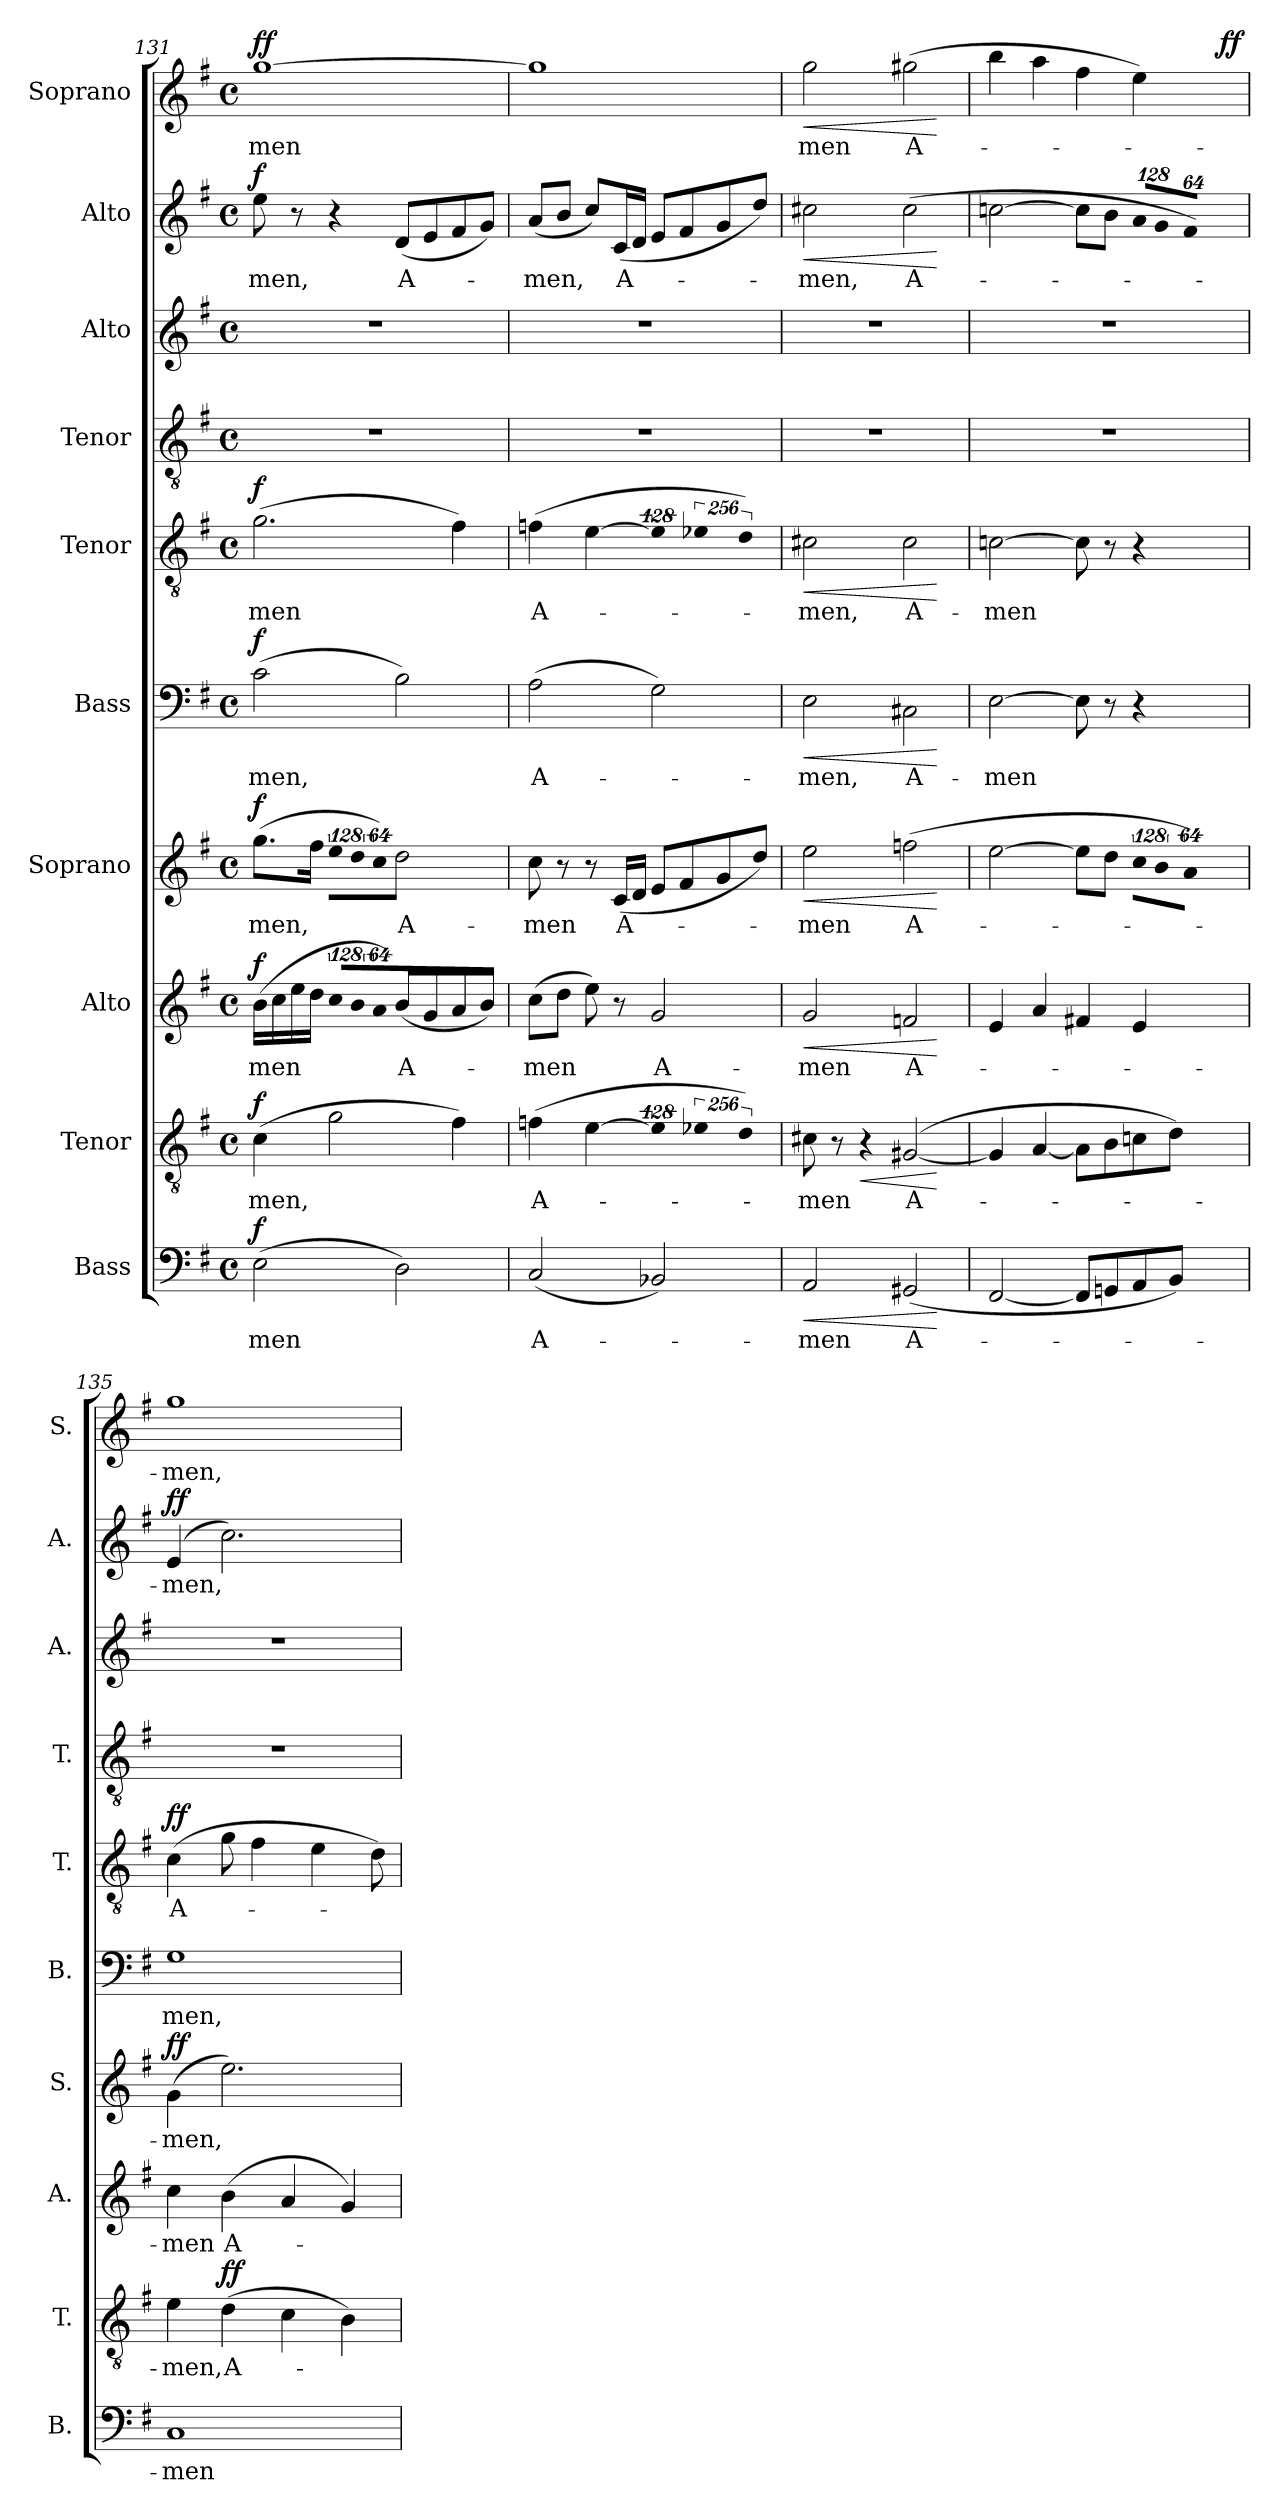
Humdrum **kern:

**kern	**text	**dynam	**kern	**text	**dynam	**kern	**text	**dynam	**kern	**text	**dynam	**kern	**text	**dynam	**kern	**text	**dynam	**kern	**kern	**kern	**text	**dynam	**kern	**text	**dynam
*part10	*part10	*part10	*part9	*part9	*part9	*part8	*part8	*part8	*part7	*part7	*part7	*part6	*part6	*part6	*part5	*part5	*part5	*part4	*part3	*part2	*part2	*part2	*part1	*part1	*part1
*staff10	*staff10	*staff10	*staff9	*staff9	*staff9	*staff8	*staff8	*staff8	*staff7	*staff7	*staff7	*staff6	*staff6	*staff6	*staff5	*staff5	*staff5	*staff4	*staff3	*staff2	*staff2	*staff2	*staff1	*staff1	*staff1
*I"Bass	*	*	*I"Tenor	*	*	*I"Alto	*	*	*I"Soprano	*	*	*I"Bass	*	*	*I"Tenor	*	*	*I"Tenor	*I"Alto	*I"Alto	*	*	*I"Soprano	*	*
*I'B.	*	*	*I'T.	*	*	*I'A.	*	*	*I'S.	*	*	*I'B.	*	*	*I'T.	*	*	*I'T.	*I'A.	*I'A.	*	*	*I'S.	*	*
*clefF4	*	*	*clefGv2	*	*	*clefG2	*	*	*clefG2	*	*	*clefF4	*	*	*clefGv2	*	*	*clefGv2	*clefG2	*clefG2	*	*	*clefG2	*	*
*	*	*	*ITrd7c12	*	*	*	*	*	*	*	*	*	*	*	*ITrd7c12	*	*	*ITrd7c12	*	*	*	*	*	*	*
*k[f#]	*	*	*k[f#]	*	*	*k[f#]	*	*	*k[f#]	*	*	*k[f#]	*	*	*k[f#]	*	*	*k[f#]	*k[f#]	*k[f#]	*	*	*k[f#]	*	*
*G:	*	*	*G:	*	*	*G:	*	*	*G:	*	*	*G:	*	*	*G:	*	*	*G:	*G:	*G:	*	*	*G:	*	*
*M4/4	*	*	*M4/4	*	*	*M4/4	*	*	*M4/4	*	*	*M4/4	*	*	*M4/4	*	*	*M4/4	*M4/4	*M4/4	*	*	*M4/4	*	*
*met(c)	*	*	*met(c)	*	*	*met(c)	*	*	*met(c)	*	*	*met(c)	*	*	*met(c)	*	*	*met(c)	*met(c)	*met(c)	*	*	*met(c)	*	*
=131	=131	=131	=131	=131	=131	=131	=131	=131	=131	=131	=131	=131	=131	=131	=131	=131	=131	=131	=131	=131	=131	=131	=131	=131	=131
!	!LO:LY:b:color=#000000	!	!	!	!	!	!	!	!	!	!	!	!	!	!	!	!	!	!	!	!	!	!	!	!
!	!	!	!	!LO:LY:b:color=#000000	!	!	!	!	!	!	!	!	!	!	!	!	!	!	!	!	!	!	!	!	!
!	!	!	!	!	!	!	!LO:LY:b:color=#000000	!	!	!	!	!	!	!	!	!	!	!	!	!	!	!	!	!	!
!	!	!	!	!	!	!	!	!	!	!LO:LY:b:color=#000000	!	!	!	!	!	!	!	!	!	!	!	!	!	!	!
!	!	!	!	!	!	!	!	!	!	!	!	!	!LO:LY:b:color=#000000	!	!	!	!	!	!	!	!	!	!	!	!
!	!	!	!	!	!	!	!	!	!	!	!	!	!	!	!	!LO:LY:b:color=#000000	!	!	!	!	!	!	!	!	!
!	!	!	!	!	!	!	!	!	!	!	!	!	!	!	!	!	!	!	!	!	!LO:LY:b:color=#000000	!	!	!	!
!	!	!	!	!	!	!	!	!	!	!	!	!	!	!	!	!	!	!	!	!	!	!	!	!LO:LY:b:color=#000000	!
(2Ei\	-men	f	(4Ci\	-men,	f	(16bi\LL	-men	f	(8.ggi\L	-men,	f	(2ci\	-men,	f	(2.Gi\	-men	f	1r	1r	8eei\	-men,	f	[>1ggi	-men	f f
.	.	.	.	.	.	16cci\	.	.	.	.	.	.	.	.	.	.	.	.	.	.	.	.	.	.	.
.	.	.	.	.	.	16eei\	.	.	.	.	.	.	.	.	.	.	.	.	.	8r	.	.	.	.	.
.	.	.	.	.	.	16ddi\JJ	.	.	16ff#i\Jk	.	.	.	.	.	.	.	.	.	.	.	.	.	.	.	.
!	!	!	!	!	!	!LO:N:vis=8	!	!	!LO:N:vis=8	!	!	!	!	!	!	!	!	!	!	!	!	!	!	!	!
.	.	.	2Gi\	.	.	1024%85cci\L	.	.	1024%85eei\L	.	.	.	.	.	.	.	.	.	.	4r	.	.	.	.	.
!	!	!	!	!	!	!LO:N:vis=8	!	!	!LO:N:vis=8	!	!	!	!	!	!	!	!	!	!	!	!	!	!	!	!
.	.	.	.	.	.	1024%85bi\	.	.	1024%85ddi\	.	.	.	.	.	.	.	.	.	.	.	.	.	.	.	.
!	!	!	!	!	!	!LO:N:vis=8	!	!	!LO:N:vis=8	!	!	!	!	!	!	!	!	!	!	!	!	!	!	!	!
.	.	.	.	.	.	512%43ai\J)	.	.	512%43cci\J)	.	.	.	.	.	.	.	.	.	.	.	.	.	.	.	.
!	!	!	!	!	!	!	!LO:LY:b:color=#000000	!	!	!	!	!	!	!	!	!	!	!	!	!	!	!	!	!	!
!	!	!	!	!	!	!	!	!	!	!LO:LY:b:color=#000000	!	!	!	!	!	!	!	!	!	!	!	!	!	!	!
!	!	!	!	!	!	!	!	!	!	!	!	!	!	!	!	!	!	!	!	!	!LO:LY:b:color=#000000	!	!	!	!
2Di\)	.	.	.	.	.	(8bi/L	A-	.	2ddi\	A-	.	2Bi\)	.	.	.	.	.	.	.	(8di/L	A-	.	.	.	.
.	.	.	.	.	.	8gi/	.	.	.	.	.	.	.	.	.	.	.	.	.	8ei/	.	.	.	.	.
.	.	.	4F#i\)	.	.	8ai/	.	.	.	.	.	.	.	.	4F#i\)	.	.	.	.	8f#i/	.	.	.	.	.
.	.	.	.	.	.	8bi/J)	.	.	.	.	.	.	.	.	.	.	.	.	.	8gi/J)	.	.	.	.	.
=132	=132	=132	=132	=132	=132	=132	=132	=132	=132	=132	=132	=132	=132	=132	=132	=132	=132	=132	=132	=132	=132	=132	=132	=132	=132
!	!LO:LY:b:color=#000000	!	!	!	!	!	!	!	!	!	!	!	!	!	!	!	!	!	!	!	!	!	!	!	!
!	!	!	!	!LO:LY:b:color=#000000	!	!	!	!	!	!	!	!	!	!	!	!	!	!	!	!	!	!	!	!	!
!	!	!	!	!	!	!	!LO:LY:b:color=#000000	!	!	!	!	!	!	!	!	!	!	!	!	!	!	!	!	!	!
!	!	!	!	!	!	!	!	!	!	!LO:LY:b:color=#000000	!	!	!	!	!	!	!	!	!	!	!	!	!	!	!
!	!	!	!	!	!	!	!	!	!	!	!	!	!LO:LY:b:color=#000000	!	!	!	!	!	!	!	!	!	!	!	!
!	!	!	!	!	!	!	!	!	!	!	!	!	!	!	!	!LO:LY:b:color=#000000	!	!	!	!	!	!	!	!	!
!	!	!	!	!	!	!	!	!	!	!	!	!	!	!	!	!	!	!	!	!	!LO:LY:b:color=#000000	!	!	!	!
(2Ci/	A-	.	(4Fni\	A-	.	(8cci\L	-men	.	8cci\	-men	.	(2Ai\	A-	.	(4Fni\	A-	.	1r	1r	(8ai/L	-men,	.	1ggi]	.	.
.	.	.	.	.	.	8ddi\J	.	.	8r	.	.	.	.	.	.	.	.	.	.	8bi/J	.	.	.	.	.
.	.	.	[<4Ei\	.	.	8eei\)	.	.	8r	.	.	.	.	.	[>4Ei\	.	.	.	.	8cci/L)	.	.	.	.	.
!	!	!	!	!	!	!	!	!	!	!LO:LY:b:color=#000000	!	!	!	!	!	!	!	!	!	!	!	!	!	!	!
!	!	!	!	!	!	!	!	!	!	!	!	!	!	!	!	!	!	!	!	!	!LO:LY:b:color=#000000	!	!	!	!
.	.	.	.	.	.	8r	.	.	(16ci/LL	A-	.	.	.	.	.	.	.	.	.	(16ci/L	A-	.	.	.	.
.	.	.	.	.	.	.	.	.	16di/JJ	.	.	.	.	.	.	.	.	.	.	16di/JJ	.	.	.	.	.
!	!	!	!LO:N:vis=4	!	!	!	!	!	!	!	!	!	!	!	!	!	!	!	!	!	!	!	!	!	!
!	!	!	!	!	!	!	!LO:LY:b:color=#000000	!	!	!	!	!	!	!	!LO:N:vis=4	!	!	!	!	!	!	!	!	!	!
2BB-Xi/)	.	.	512%85Ei\]	.	.	2gi/	A-	.	8ei/L	.	.	2Gi\)	.	.	512%85Ei\]	.	.	.	.	8ei/L	.	.	.	.	.
.	.	.	.	.	.	.	.	.	8f#i/	.	.	.	.	.	.	.	.	.	.	8f#i/	.	.	.	.	.
!	!	!	!LO:N:vis=4	!	!	!	!	!	!	!	!	!	!	!	!LO:N:vis=4	!	!	!	!	!	!	!	!	!	!
.	.	.	1024%171E-Xi\	.	.	.	.	.	.	.	.	.	.	.	1024%171E-Xi\	.	.	.	.	.	.	.	.	.	.
.	.	.	.	.	.	.	.	.	8gi/	.	.	.	.	.	.	.	.	.	.	8gi/	.	.	.	.	.
!	!	!	!LO:N:vis=4	!	!	!	!	!	!	!	!	!	!	!	!LO:N:vis=4	!	!	!	!	!	!	!	!	!	!
.	.	.	1024%171Di\)	.	.	.	.	.	.	.	.	.	.	.	1024%171Di\)	.	.	.	.	.	.	.	.	.	.
.	.	.	.	.	.	.	.	.	8ddi/J)	.	.	.	.	.	.	.	.	.	.	8ddi/J)	.	.	.	.	.
=133	=133	=133	=133	=133	=133	=133	=133	=133	=133	=133	=133	=133	=133	=133	=133	=133	=133	=133	=133	=133	=133	=133	=133	=133	=133
!	!LO:LY:b:color=#000000	!LO:HP:b	!	!	!	!	!	!	!	!	!	!	!	!	!	!	!	!	!	!	!	!	!	!	!
!	!	!	!	!LO:LY:b:color=#000000	!	!	!	!	!	!	!	!	!	!	!	!	!	!	!	!	!	!	!	!	!
!	!	!	!	!	!	!	!LO:LY:b:color=#000000	!LO:HP:b	!	!	!	!	!	!	!	!	!	!	!	!	!	!	!	!	!
!	!	!	!	!	!	!	!	!	!	!LO:LY:b:color=#000000	!LO:HP:b	!	!	!	!	!	!	!	!	!	!	!	!	!	!
!	!	!	!	!	!	!	!	!	!	!	!	!	!LO:LY:b:color=#000000	!LO:HP:b	!	!	!	!	!	!	!	!	!	!	!
!	!	!	!	!	!	!	!	!	!	!	!	!	!	!	!	!LO:LY:b:color=#000000	!LO:HP:b	!	!	!	!	!	!	!	!
!	!	!	!	!	!	!	!	!	!	!	!	!	!	!	!	!	!	!	!	!	!LO:LY:b:color=#000000	!LO:HP:b	!	!	!
!	!	!	!	!	!	!	!	!	!	!	!	!	!	!	!	!	!	!	!	!	!	!	!	!LO:LY:b:color=#000000	!LO:HP:b
2AAi/	-men	<	8C#Xi\	-men	.	2gi/	-men	<	2eei\	-men	<	2Ei\	-men,	<	2C#Xi\	-men,	<	1r	1r	2cc#Xi\	-men,	<	2ggi\	men	<
.	.	.	8r	.	.	.	.	.	.	.	.	.	.	.	.	.	.	.	.	.	.	.	.	.	.
!	!	!	!	!	!LO:HP:b	!	!	!	!	!	!	!	!	!	!	!	!	!	!	!	!	!	!	!	!
.	.	.	4r	.	<	.	.	.	.	.	.	.	.	.	.	.	.	.	.	.	.	.	.	.	.
!	!LO:LY:b:color=#000000	!	!	!	!	!	!	!	!	!	!	!	!	!	!	!	!	!	!	!	!	!	!	!	!
!	!	!	!	!LO:LY:b:color=#000000	!	!	!	!	!	!	!	!	!	!	!	!	!	!	!	!	!	!	!	!	!
!	!	!	!	!	!	!	!LO:LY:b:color=#000000	!	!	!	!	!	!	!	!	!	!	!	!	!	!	!	!	!	!
!	!	!	!	!	!	!	!	!	!	!LO:LY:b:color=#000000	!	!	!	!	!	!	!	!	!	!	!	!	!	!	!
!	!	!	!	!	!	!	!	!	!	!	!	!	!LO:LY:b:color=#000000	!	!	!	!	!	!	!	!	!	!	!	!
!	!	!	!	!	!	!	!	!	!	!	!	!	!	!	!	!LO:LY:b:color=#000000	!	!	!	!	!	!	!	!	!
!	!	!	!	!	!	!	!	!	!	!	!	!	!	!	!	!	!	!	!	!	!LO:LY:b:color=#000000	!	!	!	!
!	!	!	!	!	!	!	!	!	!	!	!	!	!	!	!	!	!	!	!	!	!	!	!	!LO:LY:b:color=#000000	!
(2GG#Xi/	A-	.	([<2GG#Xi/	A-	.	2fni/	A-	.	(2ffni\	A-	.	2C#Xi\	A-	.	2C#i\	A-	.	.	.	(2cc#i\	A-	.	(2gg#Xi\	A-	.
.	.	[	.	.	[	.	.	[	.	.	[	.	.	[	.	.	[	.	.	.	.	[	.	.	[
!!LO:PB:g=z
=134	=134	=134	=134	=134	=134	=134	=134	=134	=134	=134	=134	=134	=134	=134	=134	=134	=134	=134	=134	=134	=134	=134	=134	=134	=134
!	!	!	!	!	!	!	!	!	!	!	!	!	!LO:LY:b:color=#000000	!	!	!	!	!	!	!	!	!	!	!	!
!	!	!	!	!	!	!	!	!	!	!	!	!	!	!	!	!LO:LY:b:color=#000000	!	!	!	!	!	!	!	!	!
*	*	*	*	*	*	*	*	*	*	*	*	*	*	*	*	*	*	*	*	*	*	*	*^	*	*
[<2FF#i/	.	.	4GG#i/]	.	.	4ei/	.	.	[>2eei\	.	.	[>2Ei\	-men	.	[>2Cni\	-men	.	1r	1r	[>2ccni\	.	.	4bbi\	2ryy	.	.
.	.	.	[<4AAi/	.	.	4ai/	.	.	.	.	.	.	.	.	.	.	.	.	.	.	.	.	4aai\	.	.	.
8FF#i/L]	.	.	8AAi\L]	.	.	4f#Xi/	.	.	8eei\L]	.	.	8Ei\]	.	.	8Ci\]	.	.	.	.	8cci\L]	.	.	4ff#i\	4ryy	.	.
8GGni/	.	.	8BBi\	.	.	.	.	.	8ddi\J	.	.	8r	.	.	8r	.	.	.	.	8bi\J	.	.	.	.	.	.
!	!	!	!	!	!	!	!	!	!LO:N:vis=8	!	!	!	!	!	!	!	!	!	!	!	!	!	!	!	!	!
*	*	*	*	*	*	*	*	*	*	*	*	*	*	*	*	*	*	*	*	*Xbrackettup	*	*	*	*	*	*
!	!	!	!	!	!	!	!	!	!	!	!	!	!	!	!	!	!	!	!	!LO:N:vis=8	!	!	!	!	!	!
8AAi/	.	.	8Cni\	.	.	4ei/	.	.	1024%85cci\L	.	.	4r	.	.	4r	.	.	.	.	1024%85ai/L	.	.	4eei\)	8ryy	.	.
!	!	!	!	!	!	!	!	!	!LO:N:vis=8	!	!	!	!	!	!	!	!	!	!	!LO:N:vis=8	!	!	!	!	!	!
.	.	.	.	.	.	.	.	.	1024%85bi\	.	.	.	.	.	.	.	.	.	.	1024%85gi/	.	.	.	.	.	.
8BBi/J)	.	.	8Di\J)	.	.	.	.	.	.	.	.	.	.	.	.	.	.	.	.	.	.	.	.	16ryy	.	.
!	!	!	!	!	!	!	!	!	!LO:N:vis=8	!	!	!	!	!	!	!	!	!	!	!LO:N:vis=8	!	!	!	!	!	!
.	.	.	.	.	.	.	.	.	512%43ai\J)	.	.	.	.	.	.	.	.	.	.	512%43f#i/J)	.	.	.	.	.	.
.	.	.	.	.	.	.	.	.	.	.	.	.	.	.	.	.	.	.	.	.	.	.	.	32ryy	.	.
.	.	.	.	.	.	.	.	.	.	.	.	.	.	.	.	.	.	.	.	.	.	.	.	64ryy	.	.
.	.	.	.	.	.	.	.	.	.	.	.	.	.	.	.	.	.	.	.	.	.	.	.	128...ryy	.	.
.	.	.	.	.	.	.	.	.	.	.	.	.	.	.	.	.	.	.	.	.	.	.	.	1024ryy	.	ff
*	*	*	*	*	*	*	*	*	*	*	*	*	*	*	*	*	*	*	*	*	*	*	*v	*v	*	*
=135	=135	=135	=135	=135	=135	=135	=135	=135	=135	=135	=135	=135	=135	=135	=135	=135	=135	=135	=135	=135	=135	=135	=135	=135	=135
*	*	*	*	*	*	*	*	*	*	*	*	*	*	*	*	*	*	*	*	*	*	*	*^	*	*
!	!LO:LY:b:color=#000000	!	!	!	!	!	!	!	!	!	!	!	!	!	!	!	!	!	!	!	!	!	!	!	!	!
*	*	*	*	*	*	*	*	*	*	*	*	*	*	*	*	*	*	*	*	*	*	*	*v	*v	*	*
*	*	*	*	*	*	*	*	*	*	*	*	*	*	*	*	*	*	*	*	*	*	*	*^	*	*
!	!	!	!	!LO:LY:b:color=#000000	!	!	!	!	!	!	!	!	!	!	!	!	!	!	!	!	!	!	!	!	!	!
*	*	*	*	*	*	*	*	*	*	*	*	*	*	*	*	*	*	*	*	*	*	*	*v	*v	*	*
*	*	*	*	*	*	*	*	*	*	*	*	*	*	*	*	*	*	*	*	*	*	*	*^	*	*
!	!	!	!	!	!	!	!LO:LY:b:color=#000000	!	!	!	!	!	!	!	!	!	!	!	!	!	!	!	!	!	!	!
*	*	*	*	*	*	*	*	*	*	*	*	*	*	*	*	*	*	*	*	*	*	*	*v	*v	*	*
*	*	*	*	*	*	*	*	*	*	*	*	*	*	*	*	*	*	*	*	*	*	*	*^	*	*
!	!	!	!	!	!	!	!	!	!	!LO:LY:b:color=#000000	!	!	!	!	!	!	!	!	!	!	!	!	!	!	!	!
*	*	*	*	*	*	*	*	*	*	*	*	*	*	*	*	*	*	*	*	*	*	*	*v	*v	*	*
*	*	*	*	*	*	*	*	*	*	*	*	*	*	*	*	*	*	*	*	*	*	*	*^	*	*
!	!	!	!	!	!	!	!	!	!	!	!	!	!LO:LY:b:color=#000000	!	!	!	!	!	!	!	!	!	!	!	!	!
*	*	*	*	*	*	*	*	*	*	*	*	*	*	*	*	*	*	*	*	*	*	*	*v	*v	*	*
*	*	*	*	*	*	*	*	*	*	*	*	*	*	*	*	*	*	*	*	*	*	*	*^	*	*
!	!	!	!	!	!	!	!	!	!	!	!	!	!	!	!	!LO:LY:b:color=#000000	!	!	!	!	!	!	!	!	!	!
*	*	*	*	*	*	*	*	*	*	*	*	*	*	*	*	*	*	*	*	*	*	*	*v	*v	*	*
*	*	*	*	*	*	*	*	*	*	*	*	*	*	*	*	*	*	*	*	*	*	*	*^	*	*
!	!	!	!	!	!	!	!	!	!	!	!	!	!	!	!	!	!	!	!	!	!LO:LY:b:color=#000000	!	!	!	!	!
*	*	*	*	*	*	*	*	*	*	*	*	*	*	*	*	*	*	*	*	*	*	*	*v	*v	*	*
*	*	*	*	*	*	*	*	*	*	*	*	*	*	*	*	*	*	*	*	*	*	*	*^	*	*
!	!	!	!	!	!	!	!	!	!	!	!	!	!	!	!	!	!	!	!	!	!	!	!LO:TX:t=rit.	!	!	!
!	!	!	!	!	!	!	!	!	!	!	!	!	!	!	!	!	!	!	!	!	!	!	!	!	!LO:LY:b:color=#000000	!
*	*	*	*	*	*	*	*	*	*	*	*	*	*	*	*	*	*	*	*	*	*	*	*v	*v	*	*
1Ci	-men	.	4Ei\	-men,	.	4cci\	-men	.	(4gi\	-men,	ff	1Gi	men,	.	(4Ci\	A-	ff	1r	1r	(4ei/	-men,	ff	1ggi	-men,	.
!	!	!	!	!LO:LY:b:color=#000000	!	!	!	!	!	!	!	!	!	!	!	!	!	!	!	!	!	!	!	!	!
!	!	!	!	!	!	!	!LO:LY:b:color=#000000	!	!	!	!	!	!	!	!	!	!	!	!	!	!	!	!	!	!
.	.	.	(4Di\	A-	ff	(4bi\	A-	.	2.eei\)	.	.	.	.	.	8Gi\	.	.	.	.	2.cci\)	.	.	.	.	.
.	.	.	.	.	.	.	.	.	.	.	.	.	.	.	4F#i\	.	.	.	.	.	.	.	.	.	.
.	.	.	4Ci\	.	.	4ai/	.	.	.	.	.	.	.	.	.	.	.	.	.	.	.	.	.	.	.
.	.	.	.	.	.	.	.	.	.	.	.	.	.	.	4Ei\	.	.	.	.	.	.	.	.	.	.
.	.	.	4BBi\)	.	.	4gi/)	.	.	.	.	.	.	.	.	.	.	.	.	.	.	.	.	.	.	.
.	.	.	.	.	.	.	.	.	.	.	.	.	.	.	8Di\)	.	.	.	.	.	.	.	.	.	.
=	=	=	=	=	=	=	=	=	=	=	=	=	=	=	=	=	=	=	=	=	=	=	=	=	=
*-	*-	*-	*-	*-	*-	*-	*-	*-	*-	*-	*-	*-	*-	*-	*-	*-	*-	*-	*-	*-	*-	*-	*-	*-	*-
